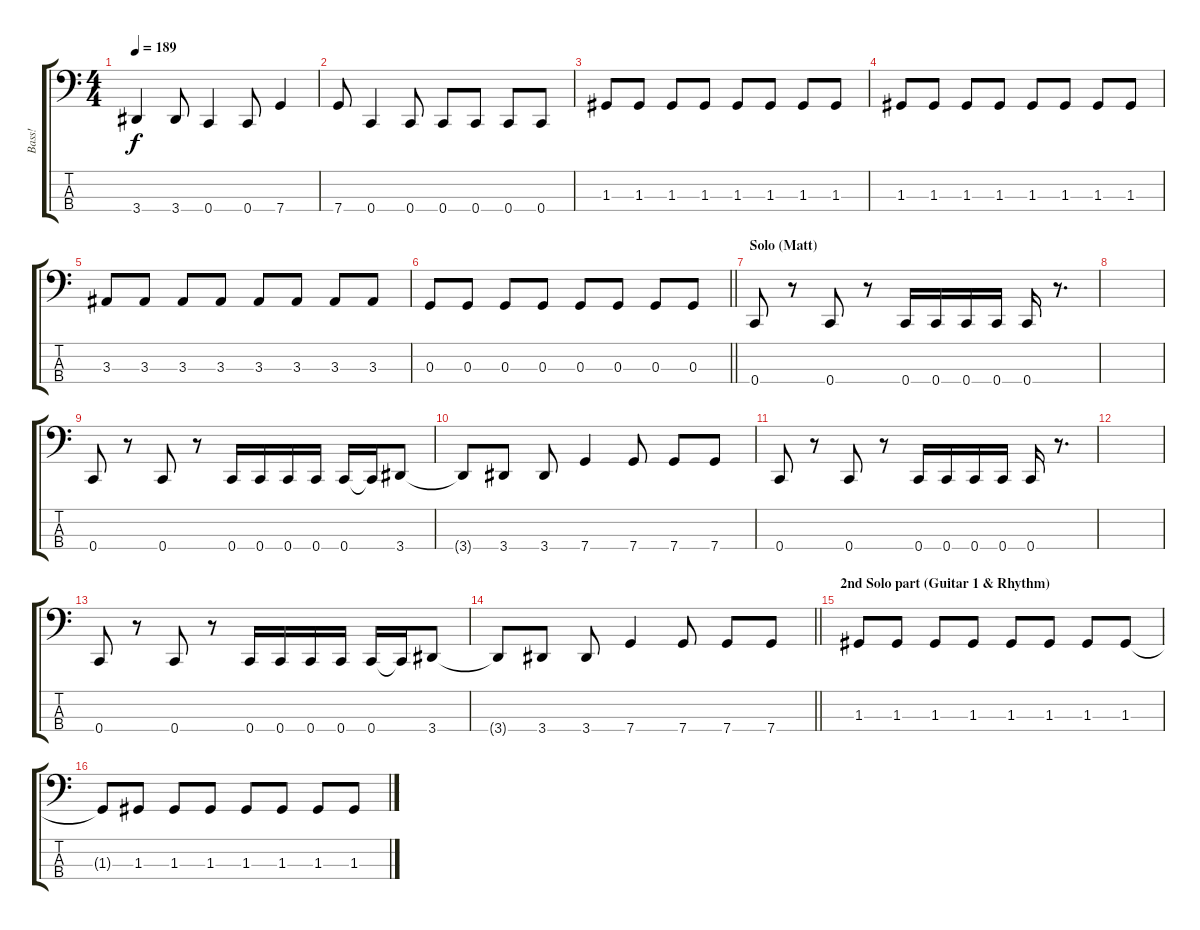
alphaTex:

\track ("Bass!" "Bass!") {instrument electricbassfinger}
\staff {score tabs}
\tuning (F2 C2 G1 C1) {hide}
\ts (4 4)
\tempo 189
\clef f4
\ks c
3.4.4{dy f} 3.4.8 0.4.4 0.4.8 7.4.4 |
7.4.8 0.4.4 0.4.8 0.4.8 0.4.8 0.4.8 0.4.8 |
1.3.8 1.3.8 1.3.8 1.3.8 1.3.8 1.3.8 1.3.8 1.3.8 |
1.3.8 1.3.8 1.3.8 1.3.8 1.3.8 1.3.8 1.3.8 1.3.8 |
3.3.8 3.3.8 3.3.8 3.3.8 3.3.8 3.3.8 3.3.8 3.3.8 |
\barLineRight lightlight
0.3.8 0.3.8 0.3.8 0.3.8 0.3.8 0.3.8 0.3.8 0.3.8 |
\section ("" "Solo (Matt)")
0.4.8 r.8 0.4.8 r.8 0.4.16 0.4.16 0.4.16 0.4.16 0.4.16 r.8{d} |
|
0.4.8 r.8 0.4.8 r.8 0.4.16 0.4.16 0.4.16 0.4.16 0.4.16 0.4{t}.16 3.4.8 |
3.4{t}.8 3.4.8 3.4.8 7.4.4 7.4.8 7.4.8 7.4.8 |
0.4.8 r.8 0.4.8 r.8 0.4.16 0.4.16 0.4.16 0.4.16 0.4.16 r.8{d} |
|
0.4.8 r.8 0.4.8 r.8 0.4.16 0.4.16 0.4.16 0.4.16 0.4.16 0.4{t}.16 3.4.8 |
\barLineRight lightlight
3.4{t}.8 3.4.8 3.4.8 7.4.4 7.4.8 7.4.8 7.4.8 |
\section ("" "2nd Solo part (Guitar 1 & Rhythm)")
1.3.8 1.3.8 1.3.8 1.3.8 1.3.8 1.3.8 1.3.8 1.3.8 |
1.3{t}.8 1.3.8 1.3.8 1.3.8 1.3.8 1.3.8 1.3.8 1.3.8
